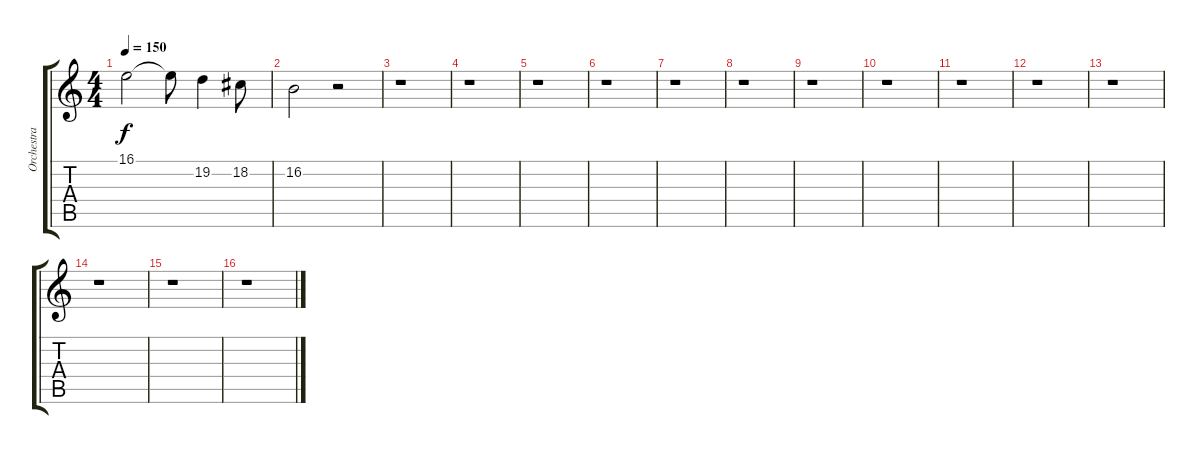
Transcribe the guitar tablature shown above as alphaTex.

\track ("Orchestra" "Orchestra") {instrument stringensemble1}
\staff {score tabs}
\tuning (C4 G3 Eb3 Bb2 F2 C2) {hide}
\ts (4 4)
\tempo 150
\clef g2
\ks c
16.1.2{dy f} 16.1{t}.8 19.2.4 18.2.8 |
16.2.2 r.2 |
r.1 |
r.1 |
r.1 |
r.1 |
r.1 |
r.1 |
r.1 |
r.1 |
r.1 |
r.1 |
r.1 |
r.1 |
r.1 |
r.1
